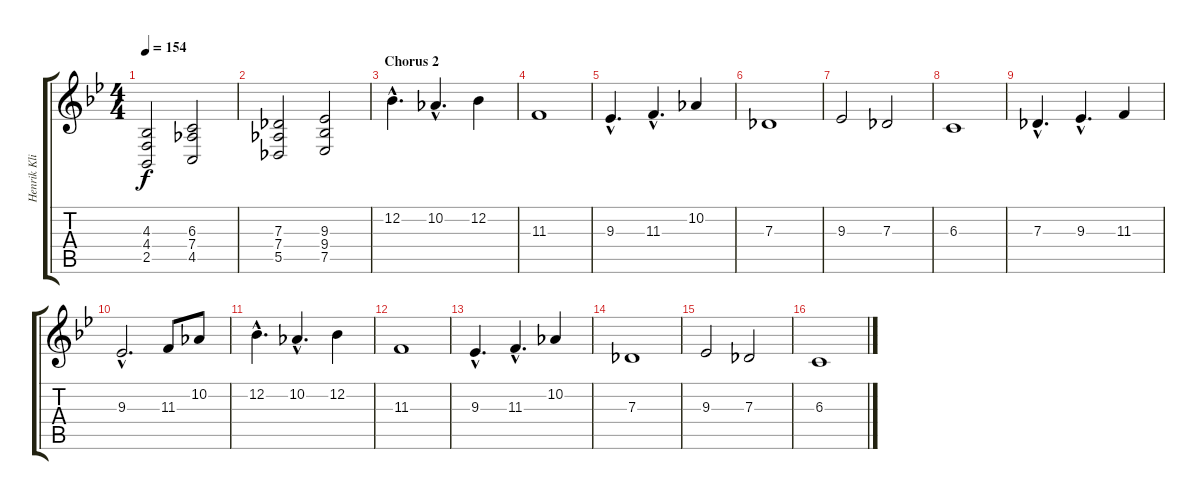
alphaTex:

\track ("Henrik Klingenberg 2" "Henrik Kli") {instrument harpsichord}
\staff {score tabs}
\tuning (Eb4 Bb3 Gb3 Db3 Ab2 Eb2) {hide}
\ts (4 4)
\tempo 154
\clef g2
\ks gminor
(4.3 4.4 2.5).2{dy f} (6.3 7.4 4.5).2 |
(7.3 7.4 5.5).2 (9.3 9.4 7.5).2 |
\section ("" "Chorus 2")
12.2{hac}.4{d volume 10 instrument lead3calliope} 10.2{hac}.4{d} 12.2.4 |
11.3.1 |
9.3{hac}.4{d} 11.3{hac}.4{d} 10.2.4 |
7.3.1 |
9.3.2 7.3.2 |
6.3.1 |
7.3{hac}.4{d} 9.3{hac}.4{d} 11.3.4 |
9.3{hac}.2{d} 11.3.8 10.2.8 |
12.2{hac}.4{d volume 10 instrument lead3calliope} 10.2{hac}.4{d} 12.2.4 |
11.3.1 |
9.3{hac}.4{d} 11.3{hac}.4{d} 10.2.4 |
7.3.1 |
9.3.2 7.3.2 |
6.3.1
